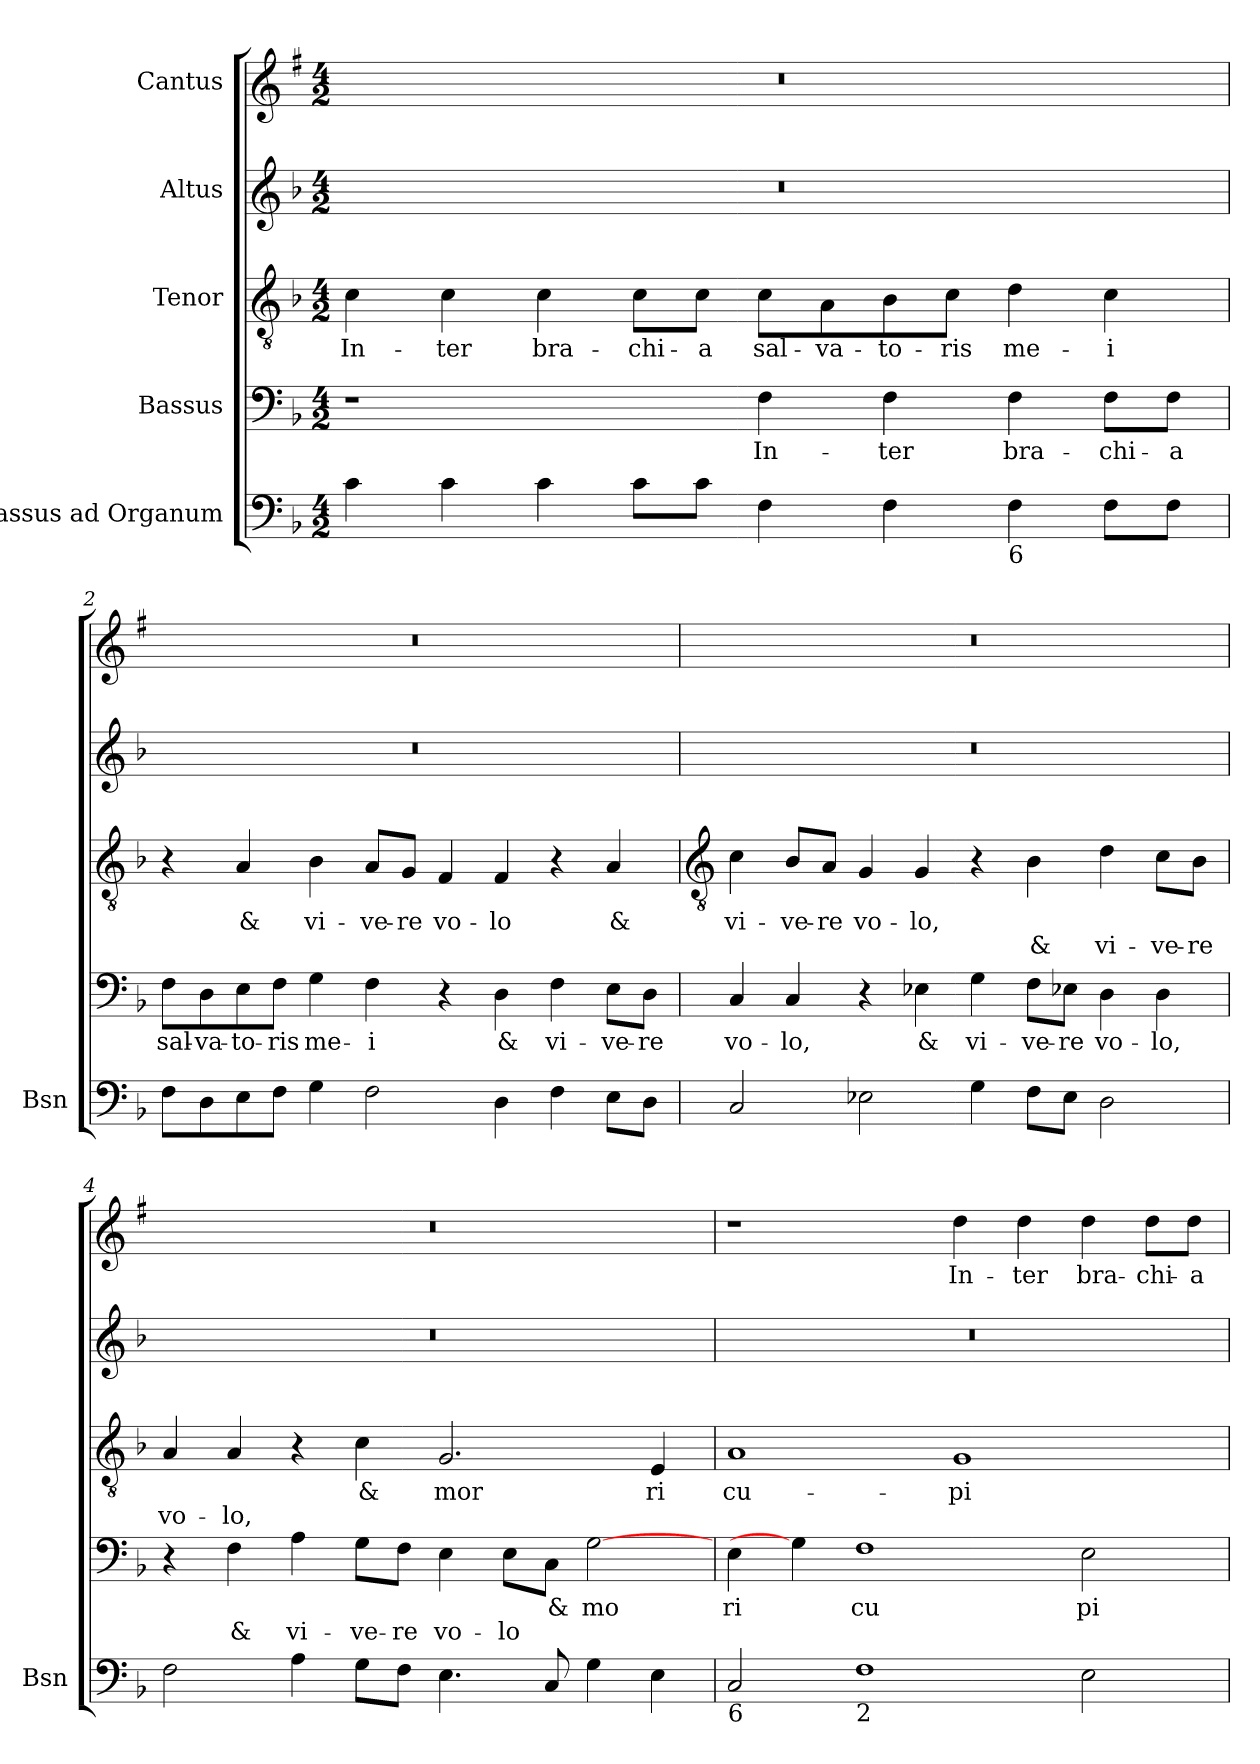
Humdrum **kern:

**kern	**kern	**text	**text	**kern	**text	**text	**kern	**kern	**text
*part5	*part4	*part4	*part4	*part3	*part3	*part3	*part2	*part1	*part1
*staff5	*staff4	*staff4	*staff4	*staff3	*staff3	*staff3	*staff2	*staff1	*staff1
*I"Bassus ad Organum	*I"Bassus	*	*	*I"Tenor	*	*	*I"Altus	*I"Cantus	*
*I'Bsn	*	*	*	*	*	*	*	*	*
*clefF4	*clefF4	*	*	*clefGv2	*	*	*clefG2	*clefG2	*
*	*	*	*	*	*	*	*	*ITrd1c2	*
*k[b-]	*k[b-]	*	*	*k[b-]	*	*	*k[b-]	*k[b-]	*
*F:	*F:	*	*	*F:	*	*	*F:	*F:	*
*M4/2	*M4/2	*	*	*M4/2	*	*	*M4/2	*M4/2	*
=1	=1	=1	=1	=1	=1	=1	=1	=1	=1
!	!	!	!	!	!LO:LY:b	!	!	!	!
4c	1r	.	.	4c	In-	.	0r	0r	.
!	!	!	!	!	!LO:LY:b	!	!	!	!
4c	.	.	.	4c	-ter	.	.	.	.
!	!	!	!	!	!LO:LY:b	!	!	!	!
4c	.	.	.	4c	bra-	.	.	.	.
!	!	!	!	!	!LO:LY:b	!	!	!	!
8c\L	.	.	.	8c\L	-chi-	.	.	.	.
!	!	!	!	!	!LO:LY:b	!	!	!	!
8c\J	.	.	.	8c\J	-a	.	.	.	.
!	!	!LO:LY:b	!	!	!LO:LY:b	!	!	!	!
4F	4F	In-	.	8c\L	sal-	.	.	.	.
!	!	!	!	!	!LO:LY:b	!	!	!	!
.	.	.	.	8A\	-va-	.	.	.	.
!	!	!LO:LY:b	!	!	!LO:LY:b	!	!	!	!
4F	4F	-ter	.	8B-\	-to-	.	.	.	.
!	!	!	!	!	!LO:LY:b	!	!	!	!
.	.	.	.	8c\J	-ris	.	.	.	.
!LO:TX:b:t=6	!	!	!	!	!	!	!	!	!
!	!	!LO:LY:b	!	!	!LO:LY:b	!	!	!	!
4F	4F	bra-	.	4d	me-	.	.	.	.
!	!	!LO:LY:b	!	!	!LO:LY:b	!	!	!	!
8F\L	8F\L	-chi-	.	4c	-i	.	.	.	.
!	!	!LO:LY:b	!	!	!	!	!	!	!
8F\J	8F\J	-a	.	.	.	.	.	.	.
=2	=2	=2	=2	=2	=2	=2	=2	=2	=2
!	!	!LO:LY:b	!	!	!	!	!	!	!
8F\L	8F\L	sal-	.	4r	.	.	0r	0r	.
!	!	!LO:LY:b	!	!	!	!	!	!	!
8D\	8D\	-va-	.	.	.	.	.	.	.
!	!	!LO:LY:b	!	!	!LO:LY:b	!	!	!	!
8E\	8E\	-to-	.	4A	&	.	.	.	.
!	!	!LO:LY:b	!	!	!	!	!	!	!
8F\J	8F\J	-ris	.	.	.	.	.	.	.
!	!	!LO:LY:b	!	!	!LO:LY:b	!	!	!	!
4G	4G	me-	.	4B-	vi-	.	.	.	.
!	!	!LO:LY:b	!	!	!LO:LY:b	!	!	!	!
2F	4F	-i	.	8A/L	-ve-	.	.	.	.
!	!	!	!	!	!LO:LY:b	!	!	!	!
.	.	.	.	8G/J	-re	.	.	.	.
!	!	!	!	!	!LO:LY:b	!	!	!	!
.	4r	.	.	4F	vo-	.	.	.	.
!	!	!LO:LY:b	!	!	!LO:LY:b	!	!	!	!
4D	4D	&	.	4F	-lo	.	.	.	.
!	!	!LO:LY:b	!	!	!	!	!	!	!
4F	4F	vi-	.	4r	.	.	.	.	.
!	!	!LO:LY:b	!	!	!LO:LY:b	!	!	!	!
8E\L	8E\L	-ve-	.	4A	&	.	.	.	.
!	!	!LO:LY:b	!	!	!	!	!	!	!
8D\J	8D\J	-re	.	.	.	.	.	.	.
!!LO:LB:g=z
=3	=3	=3	=3	=3	=3	=3	=3	=3	=3
*	*	*	*	*clefGv2	*	*	*	*	*
!	!	!LO:LY:b	!	!	!LO:LY:b	!	!	!	!
2C	4C	vo-	.	4c	vi-	.	0r	0r	.
!	!	!LO:LY:b	!	!	!LO:LY:b	!	!	!	!
.	4C	-lo,	.	8B-/L	-ve-	.	.	.	.
!	!	!	!	!	!LO:LY:b	!	!	!	!
.	.	.	.	8A/J	-re	.	.	.	.
!	!	!	!	!	!LO:LY:b	!	!	!	!
2E-X	4r	.	.	4G	vo-	.	.	.	.
!	!	!LO:LY:b	!	!	!LO:LY:b	!	!	!	!
.	4E-X	&	.	4G	-lo,	.	.	.	.
!	!	!LO:LY:b	!	!	!	!	!	!	!
4G	4G	vi-	.	4r	.	.	.	.	.
!	!	!LO:LY:b	!	!	!	!LO:LY:b	!	!	!
8F\L	8F\L	-ve-	.	4B-	.	&	.	.	.
!	!	!LO:LY:b	!	!	!	!	!	!	!
8E-\J	8E-X\J	-re	.	.	.	.	.	.	.
!	!	!LO:LY:b	!	!	!	!LO:LY:b	!	!	!
2D	4D	vo-	.	4d	.	vi-	.	.	.
!	!	!LO:LY:b	!	!	!	!LO:LY:b	!	!	!
.	4D	-lo,	.	8c\L	.	-ve-	.	.	.
!	!	!	!	!	!	!LO:LY:b	!	!	!
.	.	.	.	8B-\J	.	-re	.	.	.
=4	=4	=4	=4	=4	=4	=4	=4	=4	=4
!	!	!	!	!	!	!LO:LY:b	!	!	!
2F	4r	.	.	4A	.	vo-	0r	0r	.
!	!	!	!LO:LY:b	!	!	!LO:LY:b	!	!	!
.	4F	.	&	4A	.	-lo,	.	.	.
!	!	!	!LO:LY:b	!	!	!	!	!	!
4A	4A	.	vi-	4r	.	.	.	.	.
!	!	!	!LO:LY:b	!	!LO:LY:b	!	!	!	!
8G\L	8G\L	.	-ve-	4c	&	.	.	.	.
!	!	!	!LO:LY:b	!	!	!	!	!	!
8F\J	8F\J	.	-re	.	.	.	.	.	.
!	!	!	!LO:LY:b	!	!LO:LY:b	!	!	!	!
4.E	4E	.	vo-	2.G	mor	.	.	.	.
!	!	!	!LO:LY:b	!	!	!	!	!	!
.	8E\L	.	-lo	.	.	.	.	.	.
!	!	!LO:LY:b	!	!	!	!	!	!	!
8C	8C\J	&	.	.	.	.	.	.	.
!	!	!LO:LY:b	!	!	!	!	!	!	!
4G	[2G	mo	.	.	.	.	.	.	.
!	!	!	!	!	!LO:LY:b	!	!	!	!
4E	.	.	.	4E	ri	.	.	.	.
=5	=5	=5	=5	=5	=5	=5	=5	=5	=5
!LO:TX:b:t=6	!	!	!	!	!	!	!	!	!
!	!	!LO:LY:b	!	!	!LO:LY:b	!	!	!	!
2C	4E	ri	.	1A	cu-	.	0r	1r	.
.	4G]	.	.	.	.	.	.	.	.
!LO:TX:b:t=2	!	!	!	!	!	!	!	!	!
!	!	!LO:LY:b	!	!	!	!	!	!	!
1F	1F	cu	.	.	.	.	.	.	.
!	!	!	!	!	!LO:LY:b	!	!	!	!LO:LY:b
.	.	.	.	1G	-pi	.	.	4cc	In-
!	!	!	!	!	!	!	!	!	!LO:LY:b
.	.	.	.	.	.	.	.	4cc	-ter
!	!	!LO:LY:b	!	!	!	!	!	!	!LO:LY:b
2E	2E	pi	.	.	.	.	.	4cc	bra-
!	!	!	!	!	!	!	!	!	!LO:LY:b
.	.	.	.	.	.	.	.	8cc\L	-chi-
!	!	!	!	!	!	!	!	!	!LO:LY:b
.	.	.	.	.	.	.	.	8cc\J	-a
=	=	=	=	=	=	=	=	=	=
*-	*-	*-	*-	*-	*-	*-	*-	*-	*-
